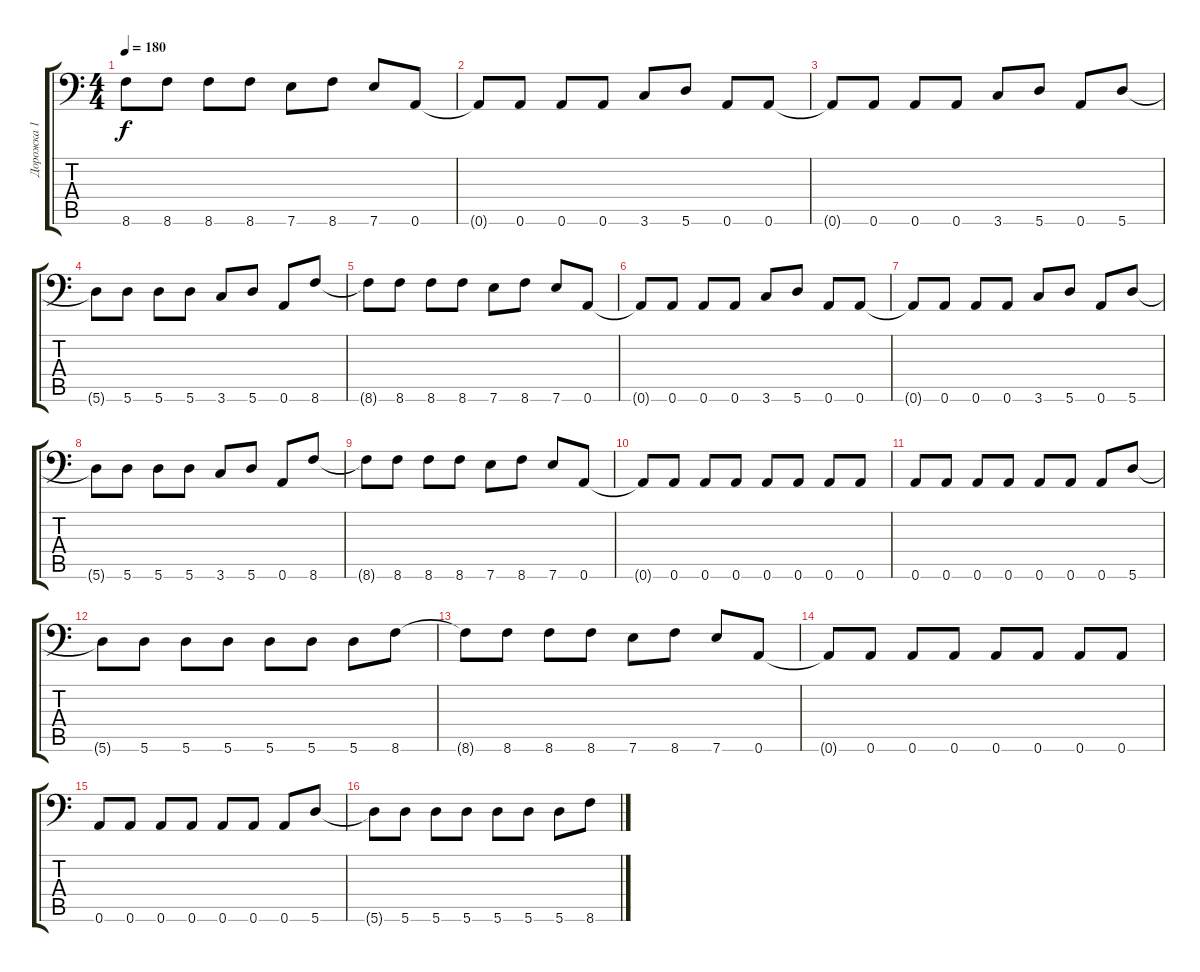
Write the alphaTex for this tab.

\track ("Дорожка 1" "Дорожка 1") {instrument distortionguitar}
\staff {score tabs}
\tuning (B3 Gb3 D3 A2 E2 A1) {hide}
\ts (4 4)
\tempo 180
\clef f4
\ks c
8.6{t}.8{dy f} 8.6.8 8.6.8 8.6.8 7.6.8 8.6.8 7.6.8 0.6.8 |
0.6{t}.8 0.6.8 0.6.8 0.6.8 3.6.8 5.6.8 0.6.8 0.6.8 |
0.6{t}.8 0.6.8 0.6.8 0.6.8 3.6.8 5.6.8 0.6.8 5.6.8 |
5.6{t}.8 5.6.8 5.6.8 5.6.8 3.6.8 5.6.8 0.6.8 8.6.8 |
8.6{t}.8 8.6.8 8.6.8 8.6.8 7.6.8 8.6.8 7.6.8 0.6.8 |
0.6{t}.8 0.6.8 0.6.8 0.6.8 3.6.8 5.6.8 0.6.8 0.6.8 |
0.6{t}.8 0.6.8 0.6.8 0.6.8 3.6.8 5.6.8 0.6.8 5.6.8 |
5.6{t}.8 5.6.8 5.6.8 5.6.8 3.6.8 5.6.8 0.6.8 8.6.8 |
8.6{t}.8 8.6.8 8.6.8 8.6.8 7.6.8 8.6.8 7.6.8 0.6.8 |
0.6{t}.8 0.6.8 0.6.8 0.6.8 0.6.8 0.6.8 0.6.8 0.6.8 |
0.6.8 0.6.8 0.6.8 0.6.8 0.6.8 0.6.8 0.6.8 5.6.8 |
5.6{t}.8 5.6.8 5.6.8 5.6.8 5.6.8 5.6.8 5.6.8 8.6.8 |
8.6{t}.8 8.6.8 8.6.8 8.6.8 7.6.8 8.6.8 7.6.8 0.6.8 |
0.6{t}.8 0.6.8 0.6.8 0.6.8 0.6.8 0.6.8 0.6.8 0.6.8 |
0.6.8 0.6.8 0.6.8 0.6.8 0.6.8 0.6.8 0.6.8 5.6.8 |
5.6{t}.8 5.6.8 5.6.8 5.6.8 5.6.8 5.6.8 5.6.8 8.6.8
